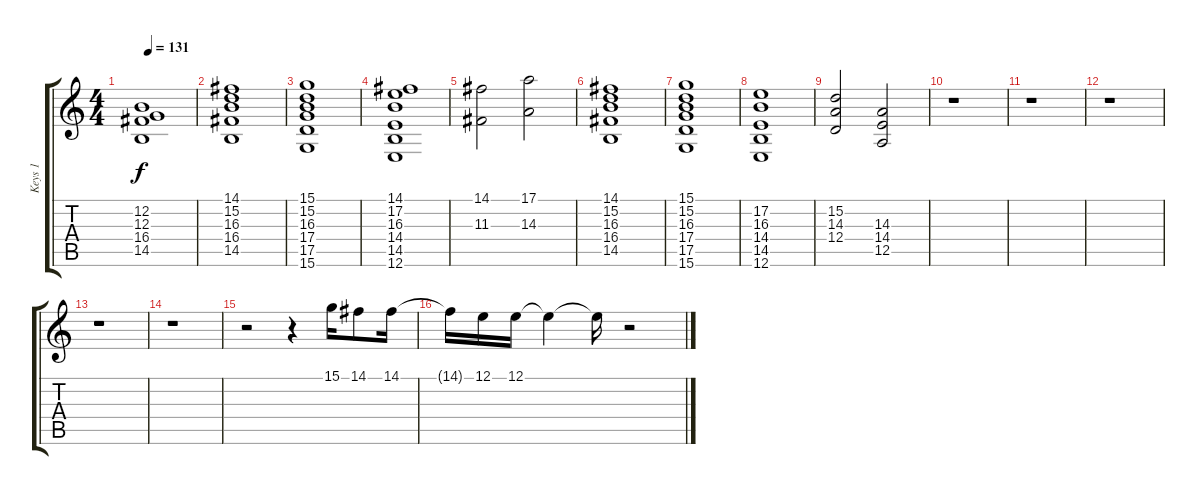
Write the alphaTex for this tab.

\track ("Keys 1" "Keys 1") {instrument synthstrings1}
\staff {score tabs}
\tuning (E4 B3 G3 D3 A2 E2) {hide}
\ts (4 4)
\tempo 131
\clef g2
\ks c
(12.2 12.3 16.4 14.5).1{dy f} |
(14.1 15.2 16.3 16.4 14.5).1 |
(15.1 15.2 16.3 17.4 17.5 15.6).1 |
(14.1 17.2 16.3 14.4 14.5 12.6).1 |
(14.1 11.3).2 (17.1 14.3).2 |
(14.1 15.2 16.3 16.4 14.5).1 |
(15.1 15.2 16.3 17.4 17.5 15.6).1 |
(17.2 16.3 14.4 14.5 12.6).1 |
(15.2 14.3 12.4).2 (14.3 14.4 12.5).2 |
r.1 |
r.1 |
r.1 |
r.1 |
r.1 |
r.2 r.4 15.1.16 14.1.8 14.1.16 |
14.1{t}.16 12.1.16 12.1.16 12.1{t}.4 12.1{t}.16 r.2
